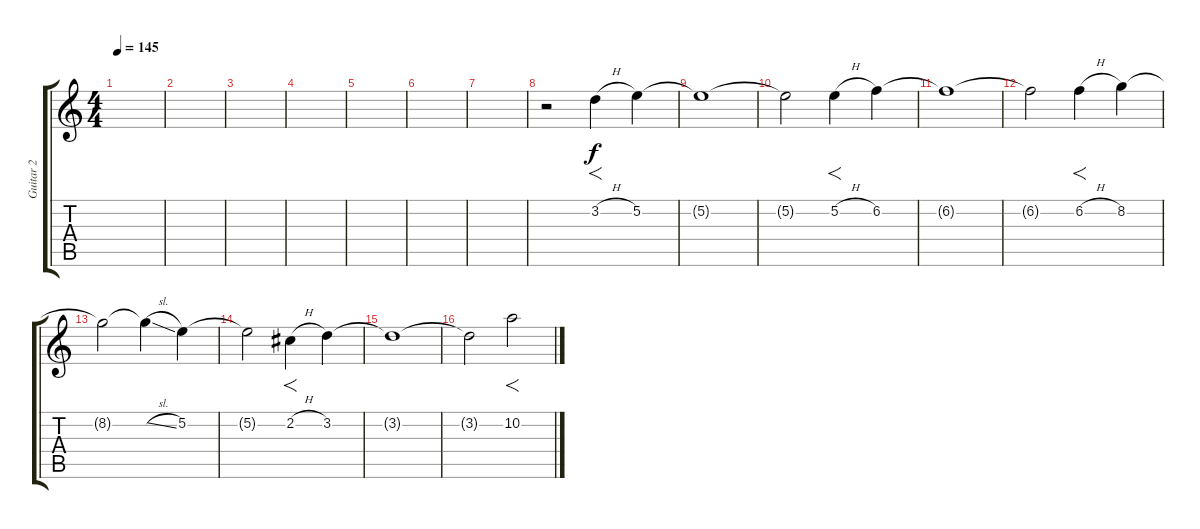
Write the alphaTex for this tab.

\track ("Guitar 2" "Guitar 2") {instrument distortionguitar}
\staff {score tabs}
\tuning (E4 B3 G3 D3 A2 D2) {hide}
\ts (4 4)
\tempo 145
\clef g2
\ks c
|
|
|
|
|
|
|
r.2 3.2{h}.4{f} 5.2.4 |
5.2{t}.1 |
5.2{t}.2 5.2{h}.4{f} 6.2.4 |
6.2{t}.1 |
6.2{t}.2 6.2{h}.4{f} 8.2.4 |
8.2{t}.2 8.2{sl t}.4 5.2.4 |
5.2{t}.2 2.2{h}.4{f} 3.2.4 |
3.2{t}.1 |
3.2{t}.2 10.2.2{f}
